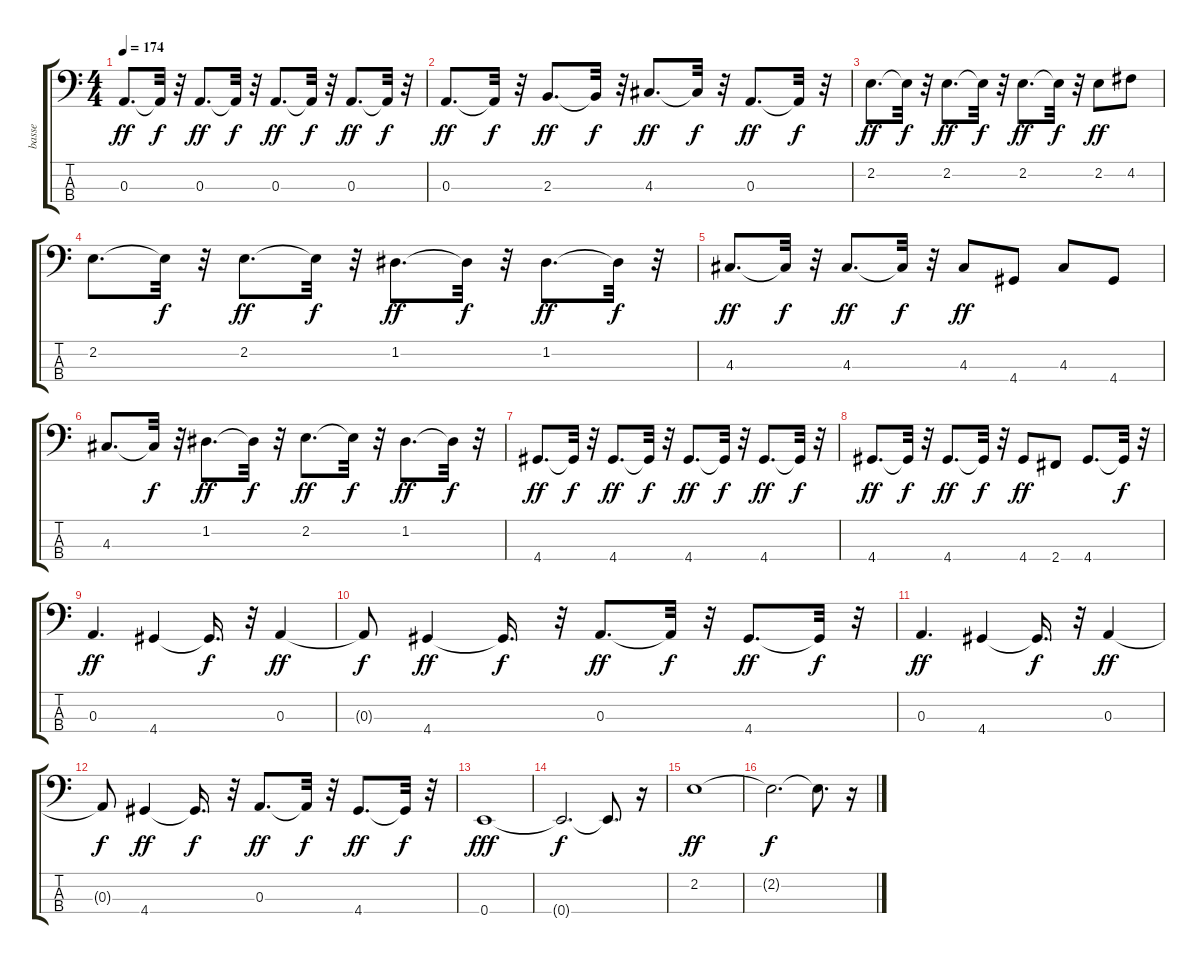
\track ("basse" "basse") {instrument electricbassfinger}
\staff {score tabs}
\tuning (G2 D2 A1 E1) {hide}
\ts (4 4)
\tempo 174
\clef f4
\ks c
0.3.8{d dy ff} 0.3{t}.32{dy f} r.32 0.3.8{d dy ff} 0.3{t}.32{dy f} r.32 0.3.8{d dy ff} 0.3{t}.32{dy f} r.32 0.3.8{d dy ff} 0.3{t}.32{dy f} r.32 |
0.3.8{d dy ff} 0.3{t}.32{dy f} r.32 2.3.8{d dy ff} 2.3{t}.32{dy f} r.32 4.3.8{d dy ff} 4.3{t}.32{dy f} r.32 0.3.8{d dy ff} 0.3{t}.32{dy f} r.32 |
2.2.8{d dy ff} 2.2{t}.32{dy f} r.32 2.2.8{d dy ff} 2.2{t}.32{dy f} r.32 2.2.8{d dy ff} 2.2{t}.32{dy f} r.32 2.2.8{dy ff} 4.2.8 |
2.2.8{d} 2.2{t}.32{dy f} r.32 2.2.8{d dy ff} 2.2{t}.32{dy f} r.32 1.2.8{d dy ff} 1.2{t}.32{dy f} r.32 1.2.8{d dy ff} 1.2{t}.32{dy f} r.32 |
4.3.8{d dy ff} 4.3{t}.32{dy f} r.32 4.3.8{d dy ff} 4.3{t}.32{dy f} r.32 4.3.8{dy ff} 4.4.8 4.3.8 4.4.8 |
4.3.8{d} 4.3{t}.32{dy f} r.32 1.2.8{d dy ff} 1.2{t}.32{dy f} r.32 2.2.8{d dy ff} 2.2{t}.32{dy f} r.32 1.2.8{d dy ff} 1.2{t}.32{dy f} r.32 |
4.4.8{d dy ff} 4.4{t}.32{dy f} r.32 4.4.8{d dy ff} 4.4{t}.32{dy f} r.32 4.4.8{d dy ff} 4.4{t}.32{dy f} r.32 4.4.8{d dy ff} 4.4{t}.32{dy f} r.32 |
4.4.8{d dy ff} 4.4{t}.32{dy f} r.32 4.4.8{d dy ff} 4.4{t}.32{dy f} r.32 4.4.8{dy ff} 2.4.8 4.4.8{d} 4.4{t}.32{dy f} r.32 |
0.3.4{d dy ff} 4.4.4 4.4{t}.16{d dy f} r.32 0.3.4{dy ff} |
0.3{t}.8{dy f} 4.4.4{dy ff} 4.4{t}.16{d dy f} r.32 0.3.8{d dy ff} 0.3{t}.32{dy f} r.32 4.4.8{d dy ff} 4.4{t}.32{dy f} r.32 |
0.3.4{d dy ff} 4.4.4 4.4{t}.16{d dy f} r.32 0.3.4{dy ff} |
0.3{t}.8{dy f} 4.4.4{dy ff} 4.4{t}.16{d dy f} r.32 0.3.8{d dy ff} 0.3{t}.32{dy f} r.32 4.4.8{d dy ff} 4.4{t}.32{dy f} r.32 |
0.4.1{dy fff} |
0.4{t}.2{d dy f} 0.4{t}.8{d} r.16 |
2.2.1{dy ff} |
2.2{t}.2{d dy f} 2.2{t}.8{d} r.16
